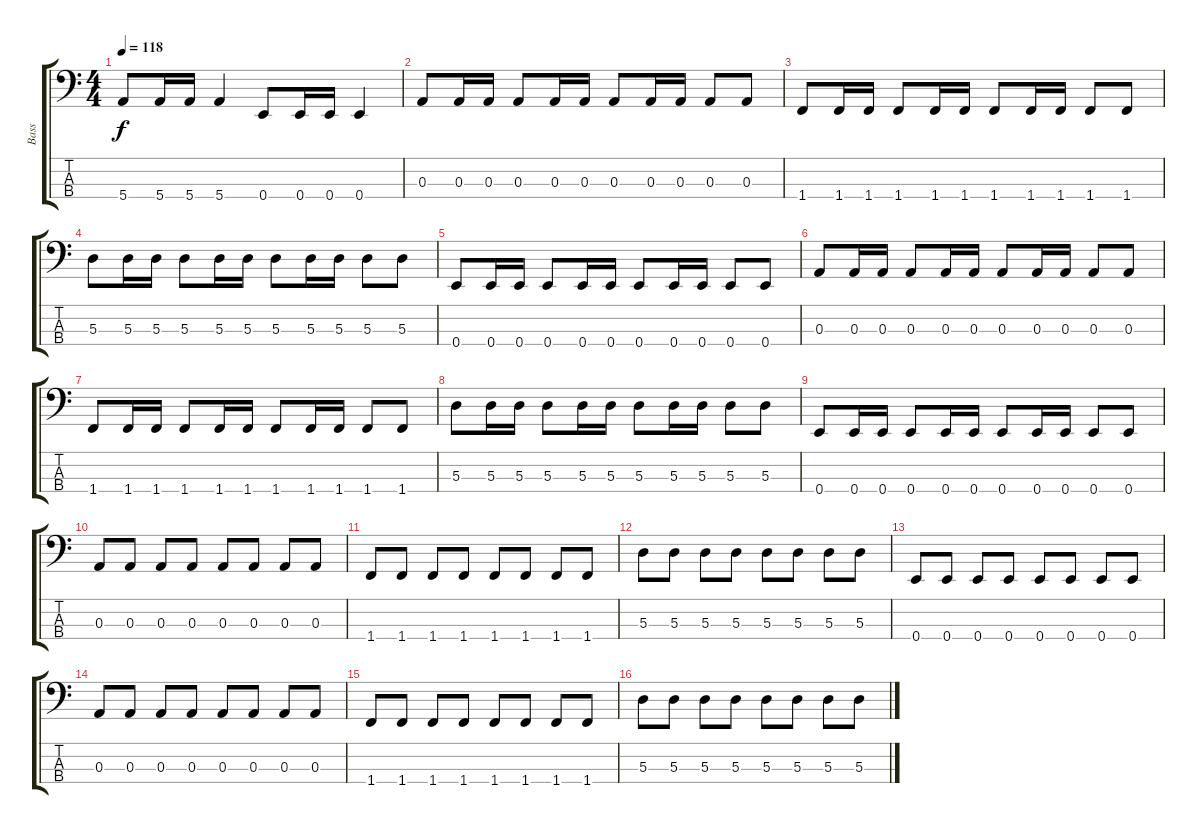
\track ("Bass" "Bass") {instrument electricbasspick}
\staff {score tabs}
\tuning (G2 D2 A1 E1) {hide}
\ts (4 4)
\tempo 118
\clef f4
\ks c
5.4.8{dy f} 5.4.16 5.4.16 5.4.4 0.4.8 0.4.16 0.4.16 0.4.4 |
0.3.8 0.3.16 0.3.16 0.3.8 0.3.16 0.3.16 0.3.8 0.3.16 0.3.16 0.3.8 0.3.8 |
1.4.8 1.4.16 1.4.16 1.4.8 1.4.16 1.4.16 1.4.8 1.4.16 1.4.16 1.4.8 1.4.8 |
5.3.8 5.3.16 5.3.16 5.3.8 5.3.16 5.3.16 5.3.8 5.3.16 5.3.16 5.3.8 5.3.8 |
0.4.8 0.4.16 0.4.16 0.4.8 0.4.16 0.4.16 0.4.8 0.4.16 0.4.16 0.4.8 0.4.8 |
0.3.8 0.3.16 0.3.16 0.3.8 0.3.16 0.3.16 0.3.8 0.3.16 0.3.16 0.3.8 0.3.8 |
1.4.8 1.4.16 1.4.16 1.4.8 1.4.16 1.4.16 1.4.8 1.4.16 1.4.16 1.4.8 1.4.8 |
5.3.8 5.3.16 5.3.16 5.3.8 5.3.16 5.3.16 5.3.8 5.3.16 5.3.16 5.3.8 5.3.8 |
0.4.8 0.4.16 0.4.16 0.4.8 0.4.16 0.4.16 0.4.8 0.4.16 0.4.16 0.4.8 0.4.8 |
0.3.8 0.3.8 0.3.8 0.3.8 0.3.8 0.3.8 0.3.8 0.3.8 |
1.4.8 1.4.8 1.4.8 1.4.8 1.4.8 1.4.8 1.4.8 1.4.8 |
5.3.8 5.3.8 5.3.8 5.3.8 5.3.8 5.3.8 5.3.8 5.3.8 |
0.4.8 0.4.8 0.4.8 0.4.8 0.4.8 0.4.8 0.4.8 0.4.8 |
0.3.8 0.3.8 0.3.8 0.3.8 0.3.8 0.3.8 0.3.8 0.3.8 |
1.4.8 1.4.8 1.4.8 1.4.8 1.4.8 1.4.8 1.4.8 1.4.8 |
5.3.8 5.3.8 5.3.8 5.3.8 5.3.8 5.3.8 5.3.8 5.3.8
